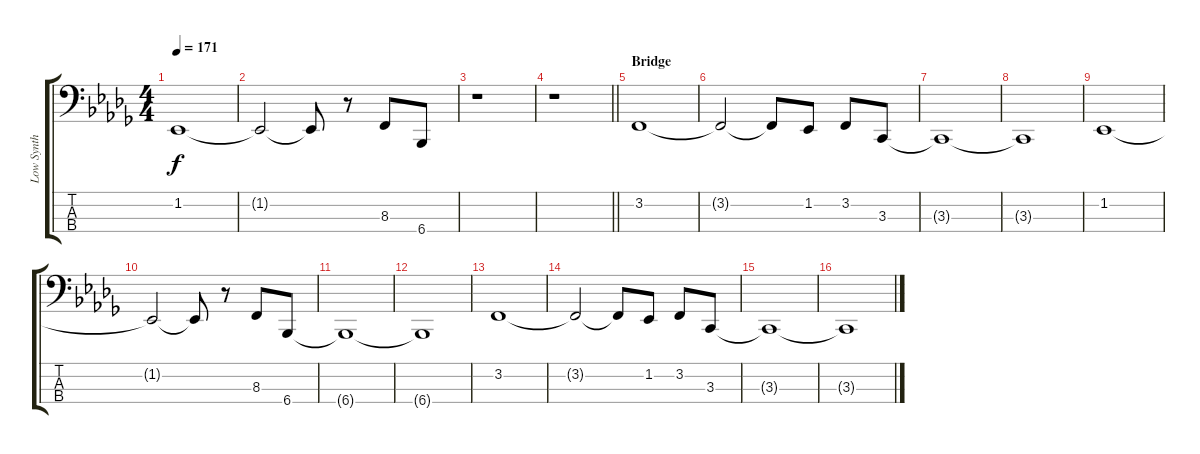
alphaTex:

\track ("Low Synth Strings" "Low Synth ") {instrument stringensemble1}
\staff {score tabs}
\tuning (G2 D2 A1 E1) {hide}
\ts (4 4)
\tempo 171
\clef f4
\ks db
1.2.1{dy f} |
1.2{t}.2 1.2{t}.8 r.8 8.3.8 6.4.8 |
r.1 |
\barLineRight lightlight
r.1 |
\section ("" "Bridge")
3.2.1 |
3.2{t}.2 3.2{t}.8 1.2.8 3.2.8 3.3.8 |
3.3{t}.1 |
3.3{t}.1 |
1.2.1 |
1.2{t}.2 1.2{t}.8 r.8 8.3.8 6.4.8 |
6.4{t}.1 |
6.4{t}.1 |
3.2.1 |
3.2{t}.2 3.2{t}.8 1.2.8 3.2.8 3.3.8 |
3.3{t}.1 |
3.3{t}.1
